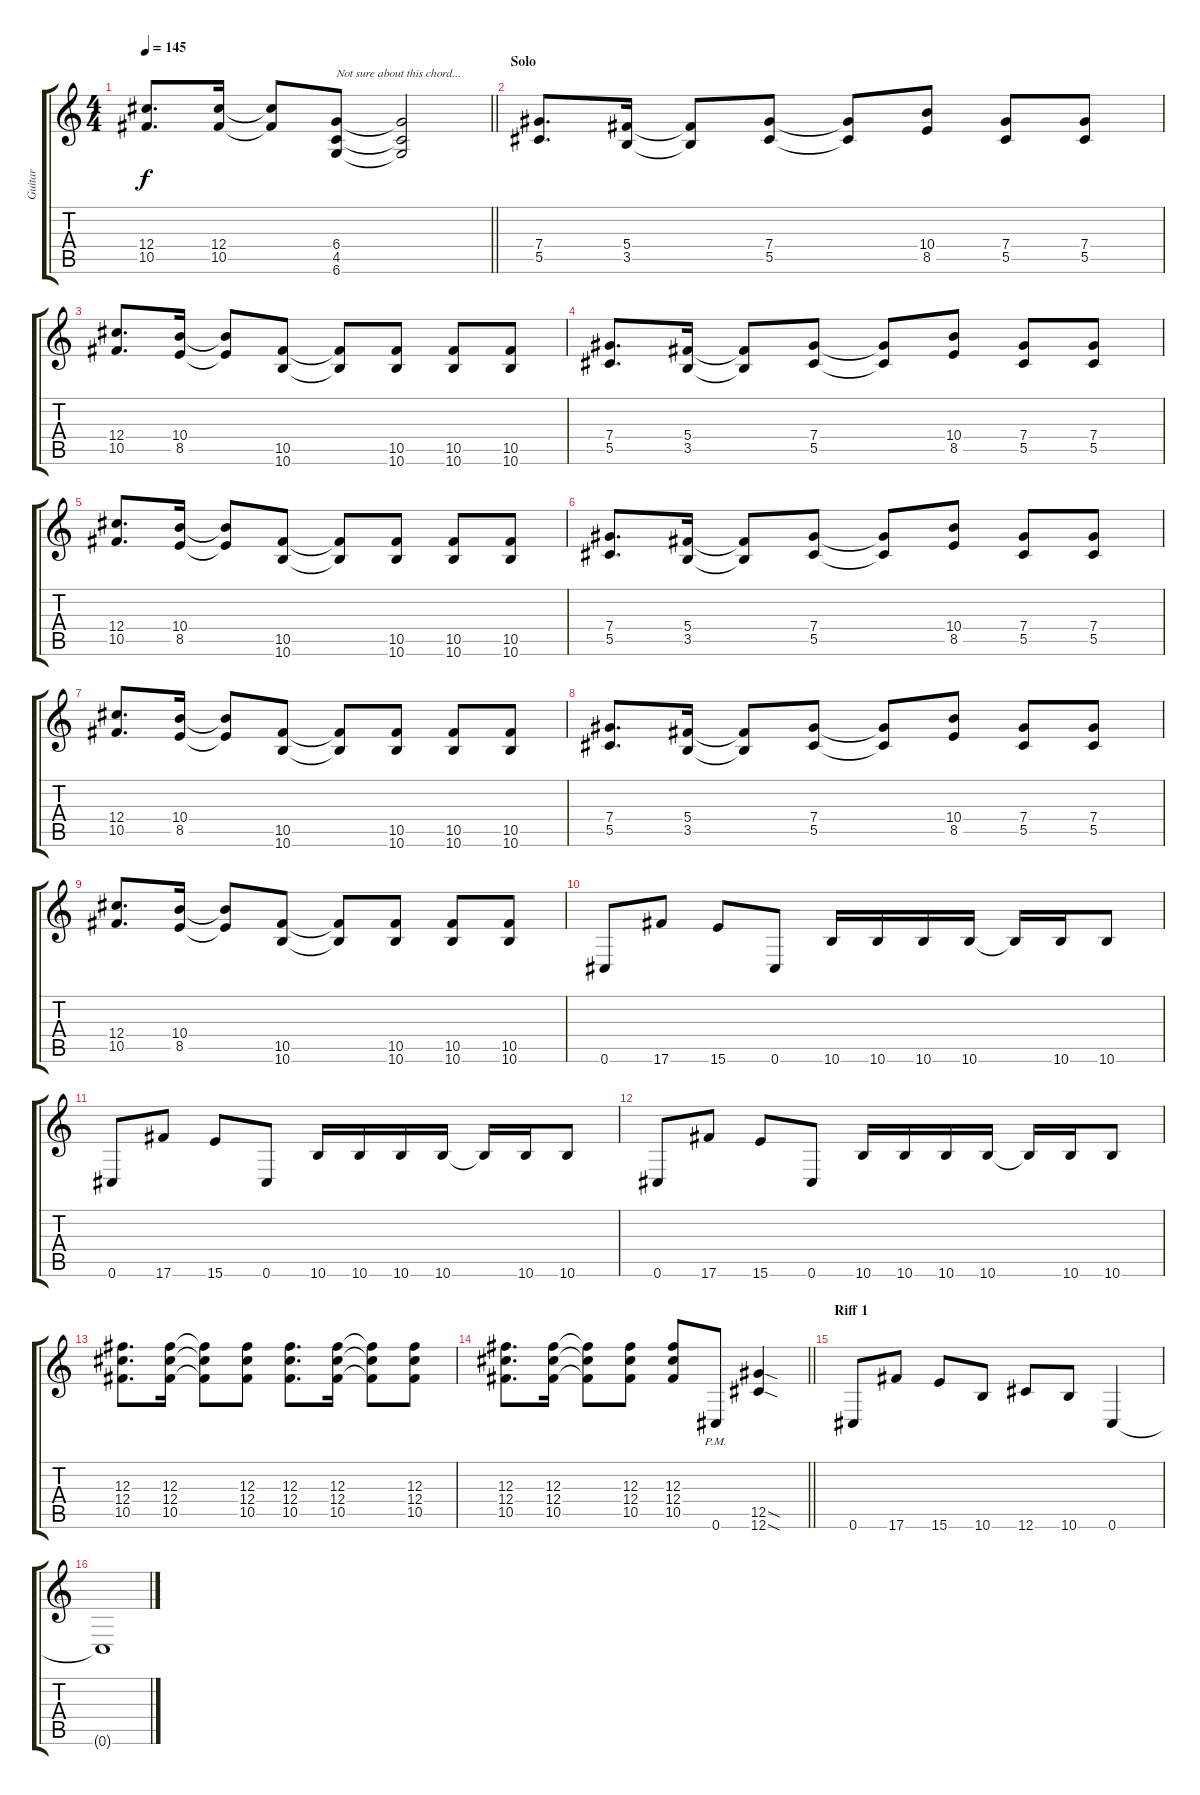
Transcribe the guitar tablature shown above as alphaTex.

\track ("Guitar" "Guitar") {instrument distortionguitar}
\staff {score tabs}
\tuning (Eb4 Bb3 Gb3 Db3 Ab2 Db2) {hide}
\ts (4 4)
\tempo 145
\clef g2
\barLineRight lightlight
\ks c
(12.4 10.5).8{d dy f} (12.4 10.5).16 (12.4{t} 10.5{t}).8 (6.4 4.5 6.6).8{txt "Not sure about this chord..."} (6.4{t} 4.5{t} 6.6{t}).2 |
\section ("" "Solo")
(7.4 5.5).8{d} (5.4 3.5).16 (5.4{t} 3.5{t}).8 (7.4 5.5).8 (7.4{t} 5.5{t}).8 (10.4 8.5).8 (7.4 5.5).8 (7.4 5.5).8 |
(12.4 10.5).8{d} (10.4 8.5).16 (10.4{t} 8.5{t}).8 (10.5 10.6).8 (10.5{t} 10.6{t}).8 (10.5 10.6).8 (10.5 10.6).8 (10.5 10.6).8 |
(7.4 5.5).8{d} (5.4 3.5).16 (5.4{t} 3.5{t}).8 (7.4 5.5).8 (7.4{t} 5.5{t}).8 (10.4 8.5).8 (7.4 5.5).8 (7.4 5.5).8 |
(12.4 10.5).8{d} (10.4 8.5).16 (10.4{t} 8.5{t}).8 (10.5 10.6).8 (10.5{t} 10.6{t}).8 (10.5 10.6).8 (10.5 10.6).8 (10.5 10.6).8 |
(7.4 5.5).8{d} (5.4 3.5).16 (5.4{t} 3.5{t}).8 (7.4 5.5).8 (7.4{t} 5.5{t}).8 (10.4 8.5).8 (7.4 5.5).8 (7.4 5.5).8 |
(12.4 10.5).8{d} (10.4 8.5).16 (10.4{t} 8.5{t}).8 (10.5 10.6).8 (10.5{t} 10.6{t}).8 (10.5 10.6).8 (10.5 10.6).8 (10.5 10.6).8 |
(7.4 5.5).8{d} (5.4 3.5).16 (5.4{t} 3.5{t}).8 (7.4 5.5).8 (7.4{t} 5.5{t}).8 (10.4 8.5).8 (7.4 5.5).8 (7.4 5.5).8 |
(12.4 10.5).8{d} (10.4 8.5).16 (10.4{t} 8.5{t}).8 (10.5 10.6).8 (10.5{t} 10.6{t}).8 (10.5 10.6).8 (10.5 10.6).8 (10.5 10.6).8 |
0.6.8 17.6.8 15.6.8 0.6.8 10.6.16 10.6.16 10.6.16 10.6.16 10.6{t}.16 10.6.16 10.6.8 |
0.6.8 17.6.8 15.6.8 0.6.8 10.6.16 10.6.16 10.6.16 10.6.16 10.6{t}.16 10.6.16 10.6.8 |
0.6.8 17.6.8 15.6.8 0.6.8 10.6.16 10.6.16 10.6.16 10.6.16 10.6{t}.16 10.6.16 10.6.8 |
(12.3 12.4 10.5).8{d} (12.3 12.4 10.5).16 (12.3{t} 12.4{t} 10.5{t}).8 (12.3 12.4 10.5).8 (12.3 12.4 10.5).8{d} (12.3 12.4 10.5).16 (12.3{t} 12.4{t} 10.5{t}).8 (12.3 12.4 10.5).8 |
\barLineRight lightlight
(12.3 12.4 10.5).8{d} (12.3 12.4 10.5).16 (12.3{t} 12.4{t} 10.5{t}).8 (12.3 12.4 10.5).8 (12.3 12.4 10.5).8 0.6{pm}.8 (12.5{sod} 12.6{sod}).4 |
\section ("" "Riff 1")
0.6.8 17.6.8 15.6.8 10.6.8 12.6.8 10.6.8 0.6.4 |
0.6{t}.1
